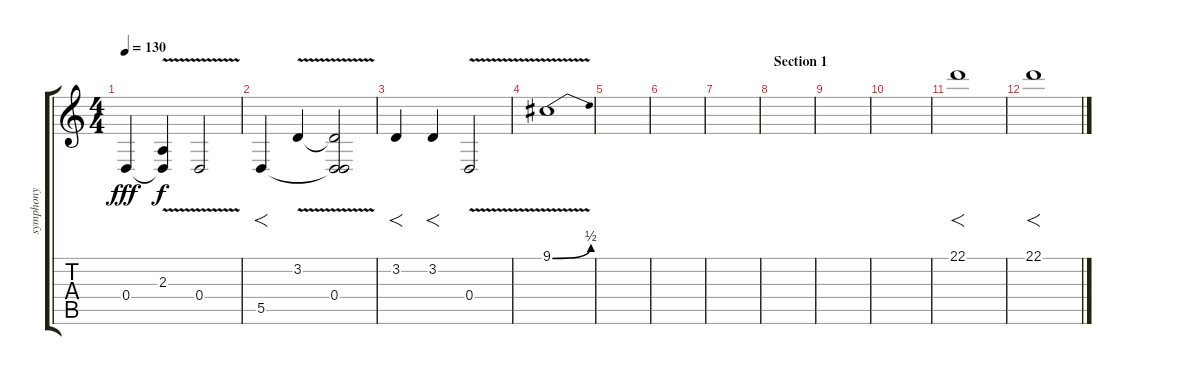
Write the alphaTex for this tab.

\track ("symphony" "symphony") {instrument tremolostrings}
\staff {score tabs}
\tuning (E4 B3 G3 D3 A2 E2) {hide}
\ts (4 4)
\tempo 130
\clef g2
\ks c
0.4.4{dy fff instrument tremolostrings} (2.3{v} 0.4{v t}).4{dy f} 0.4{v}.2 |
5.5.4{f} 3.2{v}.4 (3.2{t} 0.4 5.5{t}).2 |
3.2.4{f} 3.2.4{f} 0.4{v}.2 |
9.1{be (bend 0 0 60 2) v}.1 |
|
|
|
\section ("" "Section 1")
|
|
|
22.1.1{f} |
22.1.1{f}
